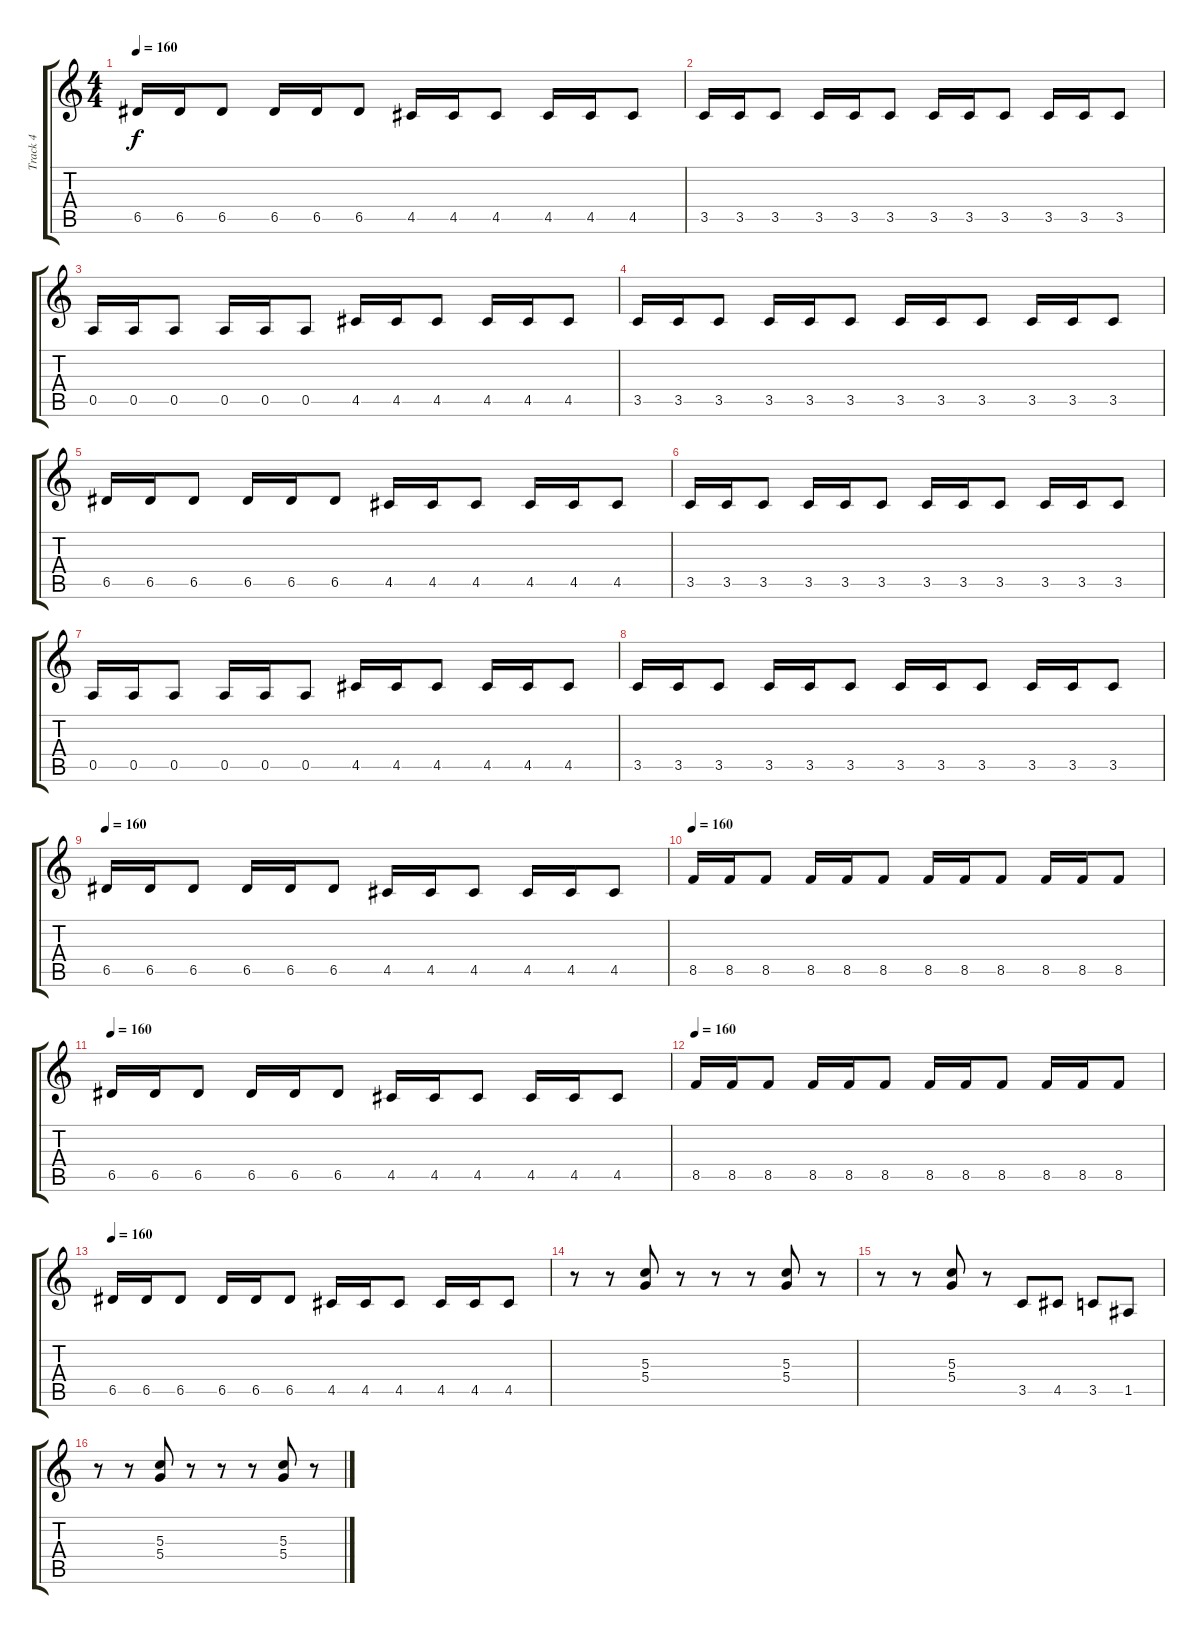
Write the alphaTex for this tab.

\track ("Track 4" "Track 4") {instrument distortionguitar}
\staff {score tabs}
\tuning (E4 B3 G3 D3 A2 E2) {hide}
\ts (4 4)
\tempo 160
\clef g2
\ks c
6.5.16{dy f} 6.5.16 6.5.8 6.5.16 6.5.16 6.5.8 4.5.16 4.5.16 4.5.8 4.5.16 4.5.16 4.5.8 |
3.5.16 3.5.16 3.5.8 3.5.16 3.5.16 3.5.8 3.5.16 3.5.16 3.5.8 3.5.16 3.5.16 3.5.8 |
0.5.16 0.5.16 0.5.8 0.5.16 0.5.16 0.5.8 4.5.16 4.5.16 4.5.8 4.5.16 4.5.16 4.5.8 |
3.5.16 3.5.16 3.5.8 3.5.16 3.5.16 3.5.8 3.5.16 3.5.16 3.5.8 3.5.16 3.5.16 3.5.8 |
6.5.16 6.5.16 6.5.8 6.5.16 6.5.16 6.5.8 4.5.16 4.5.16 4.5.8 4.5.16 4.5.16 4.5.8 |
3.5.16 3.5.16 3.5.8 3.5.16 3.5.16 3.5.8 3.5.16 3.5.16 3.5.8 3.5.16 3.5.16 3.5.8 |
0.5.16 0.5.16 0.5.8 0.5.16 0.5.16 0.5.8 4.5.16 4.5.16 4.5.8 4.5.16 4.5.16 4.5.8 |
3.5.16 3.5.16 3.5.8 3.5.16 3.5.16 3.5.8 3.5.16 3.5.16 3.5.8 3.5.16 3.5.16 3.5.8 |
\tempo 160
6.5.16 6.5.16 6.5.8 6.5.16 6.5.16 6.5.8 4.5.16 4.5.16 4.5.8 4.5.16 4.5.16 4.5.8 |
\tempo 160
8.5.16 8.5.16 8.5.8 8.5.16 8.5.16 8.5.8 8.5.16 8.5.16 8.5.8 8.5.16 8.5.16 8.5.8 |
\tempo 160
6.5.16 6.5.16 6.5.8 6.5.16 6.5.16 6.5.8 4.5.16 4.5.16 4.5.8 4.5.16 4.5.16 4.5.8 |
\tempo 160
8.5.16 8.5.16 8.5.8 8.5.16 8.5.16 8.5.8 8.5.16 8.5.16 8.5.8 8.5.16 8.5.16 8.5.8 |
\tempo 160
6.5.16 6.5.16 6.5.8 6.5.16 6.5.16 6.5.8 4.5.16 4.5.16 4.5.8 4.5.16 4.5.16 4.5.8 |
r.8 r.8 (5.3 5.4).8 r.8 r.8 r.8 (5.3 5.4).8 r.8 |
r.8 r.8 (5.3 5.4).8 r.8 3.5.8 4.5.8 3.5.8 1.5.8 |
r.8 r.8 (5.3 5.4).8 r.8 r.8 r.8 (5.3 5.4).8 r.8
